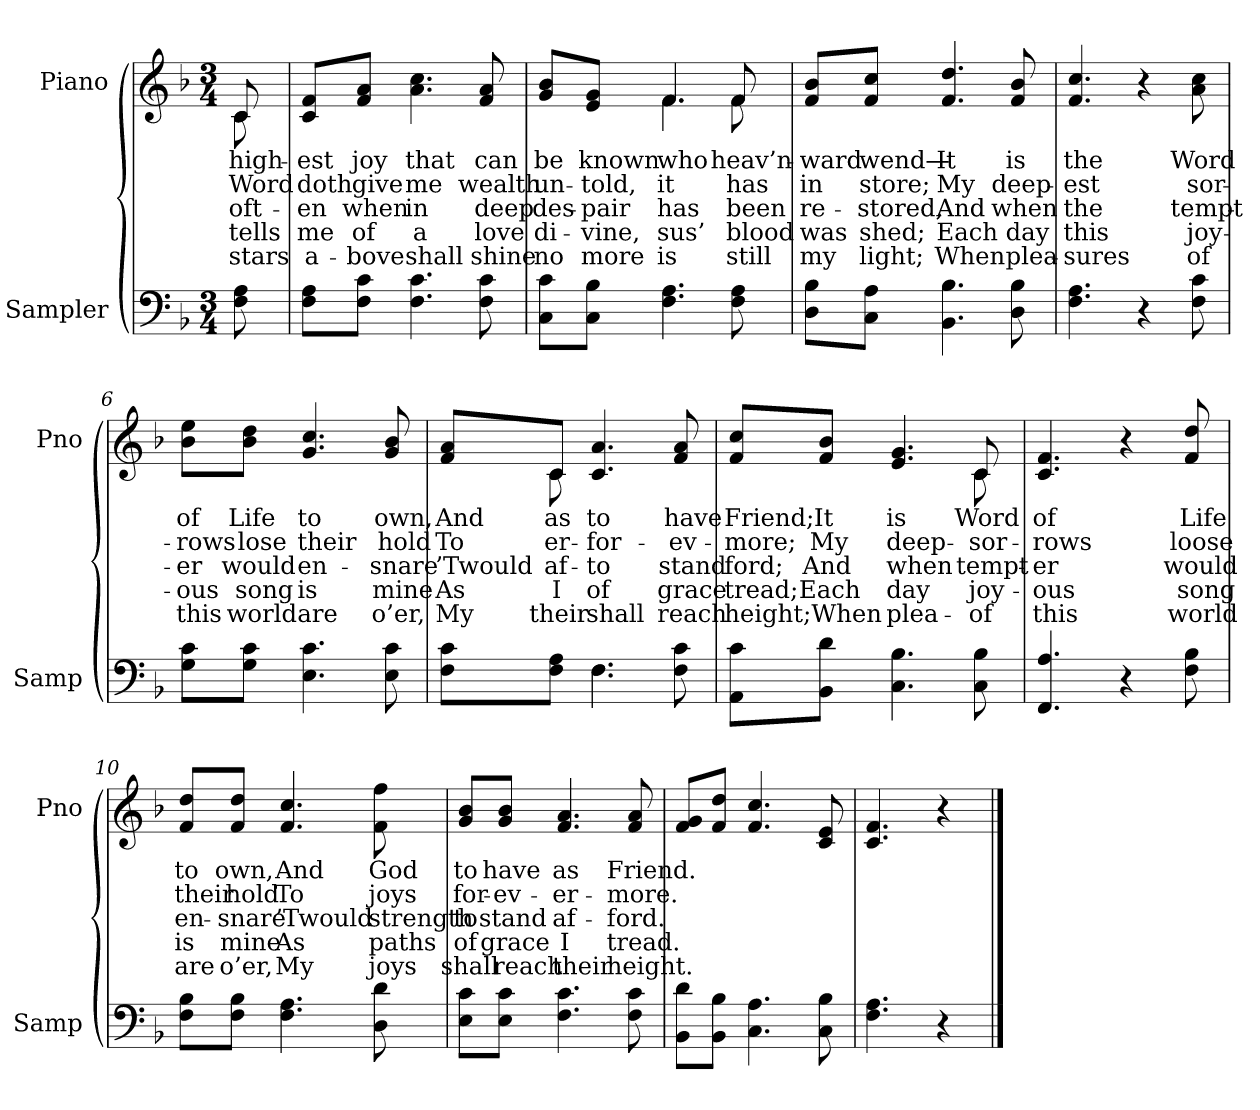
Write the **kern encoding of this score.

**kern	**kern	**text	**text	**text	**text	**text
*part2	*part1	*part1	*part1	*part1	*part1	*part1
*staff2	*staff1	*staff1	*staff1	*staff1	*staff1	*staff1
*I"Sampler	*I"Piano	*	*	*	*	*
*I'Samp	*I'Pno	*	*	*	*	*
*clefF4	*clefG2	*	*	*	*	*
*k[b-]	*k[b-]	*	*	*	*	*
*F:	*F:	*	*	*	*	*
*M3/4	*M3/4	*	*	*	*	*
=1	=1	=1	=1	=1	=1	=1
*	*^	*	*	*	*	*
8F 8A	8c/	8c	high-	Word	oft-	tells	stars
*	*v	*v	*	*	*	*	*
=2	=2	=2	=2	=2	=2	=2
8F\ 8A\L	8c/ 8f/L	-est	doth	-en	me	a-
8F\ 8c\J	8f/ 8a/J	joy	give	when	of	-bove
4.F 4.c	4.a 4.cc	that	me	in	a	shall
8F 8c	8f 8a	can	wealth	deep	love	shine
=3	=3	=3	=3	=3	=3	=3
*	*^	*	*	*	*	*
8C\ 8c\L	8g/ 8b-/L	4ryy	be	un-	des-	di-	no
8C\ 8B-\J	8e/ 8g/J	.	known	-told,	-pair	-vine,	more
4.F 4.A	4.f/	4.f	who	it	has	-sus’	is
8F 8A	8f/	8f	heav’n-	has	been	blood	still
*	*v	*v	*	*	*	*	*
=4	=4	=4	=4	=4	=4	=4
8D\ 8B-\L	8f/ 8b-/L	-ward	in	re-	was	my
8C\ 8A\J	8f/ 8cc/J	wend—	store;	-stored,	shed;	light;
4.BB- 4.B-	4.f 4.dd	It	My	And	Each	When
8D 8B-	8f 8b-	is	deep-	when	day	plea-
=5	=5	=5	=5	=5	=5	=5
4.F 4.A	4.f 4.cc	the	-est	the	this	-sures
4r	4r	.	.	.	.	.
8F 8c	8a 8cc	Word	sor-	tempt-	joy-	of
=6	=6	=6	=6	=6	=6	=6
8G\ 8c\L	8b-\ 8ee\L	of	-rows	-er	-ous	this
8G\ 8c\J	8b-\ 8dd\J	Life	lose	would	song	world
4.E 4.c	4.g 4.cc	to	their	en-	is	are
8E 8c	8g 8b-	own,	hold	-snare	mine	o’er,
=7	=7	=7	=7	=7	=7	=7
*^	*^	*	*	*	*	*
8F\ 8c\L	4ryy	8f/ 8a/L	8ryy	And	To	’Twould	As	My
8F\ 8A\J	.	8c/J	8c	as	-er-	af-	I	their
4.F\	4.F	4.c 4.a	2ryy	to	for-	to	of	shall
8F 8c	8ryy	8f 8a	.	have	-ev-	stand	grace	reach
*v	*v	*	*	*	*	*	*	*
=8	=8	=8	=8	=8	=8	=8	=8
8AA\ 8c\L	8f/ 8cc/L	8ryy	Friend;	-more;	-ford;	tread;	height;
*	*v	*v	*	*	*	*	*
8BB-\ 8d\J	8f/ 8b-/J	It	My	And	Each	When
4.C 4.B-	4.e 4.g	is	deep-	when	day	plea-
*	*^	*	*	*	*	*
8C 8B-	8c/	8c	Word	sor-	tempt-	joy-	of
*	*v	*v	*	*	*	*	*
=9	=9	=9	=9	=9	=9	=9
4.FF 4.A	4.c 4.f	of	-rows	-er	-ous	this
4r	4r	.	.	.	.	.
8F 8B-	8f 8dd	Life	loose	would	song	world
=10	=10	=10	=10	=10	=10	=10
8F\ 8B-\L	8f/ 8dd/L	to	their	en-	is	are
8F\ 8B-\J	8f/ 8dd/J	own,	hold	-snare	mine	o’er,
4.F 4.A	4.f 4.cc	And	To	’Twould	As	My
8D 8d	8f 8ff	God	joys	strength	paths	joys
=11	=11	=11	=11	=11	=11	=11
8E\ 8c\L	8g/ 8b-/L	to	for-	to	of	shall
8E\ 8c\J	8g/ 8b-/J	have	-ev-	stand	grace	reach
4.F 4.c	4.f 4.a	as	-er-	af-	I	their
8F 8c	8f 8a	Friend.	-more.	-ford.	tread.	height.
=12	=12	=12	=12	=12	=12	=12
8BB-\ 8d\L	8f/ 8g/L	.	.	.	.	.
8BB-\ 8B-\J	8f/ 8dd/J	.	.	.	.	.
4.C 4.A	4.f 4.cc	.	.	.	.	.
8C 8B-	8c 8e	.	.	.	.	.
=13	=13	=13	=13	=13	=13	=13
4.F 4.A	4.c 4.f	.	.	.	.	.
4r	4r	.	.	.	.	.
==	==	==	==	==	==	==
*-	*-	*-	*-	*-	*-	*-
